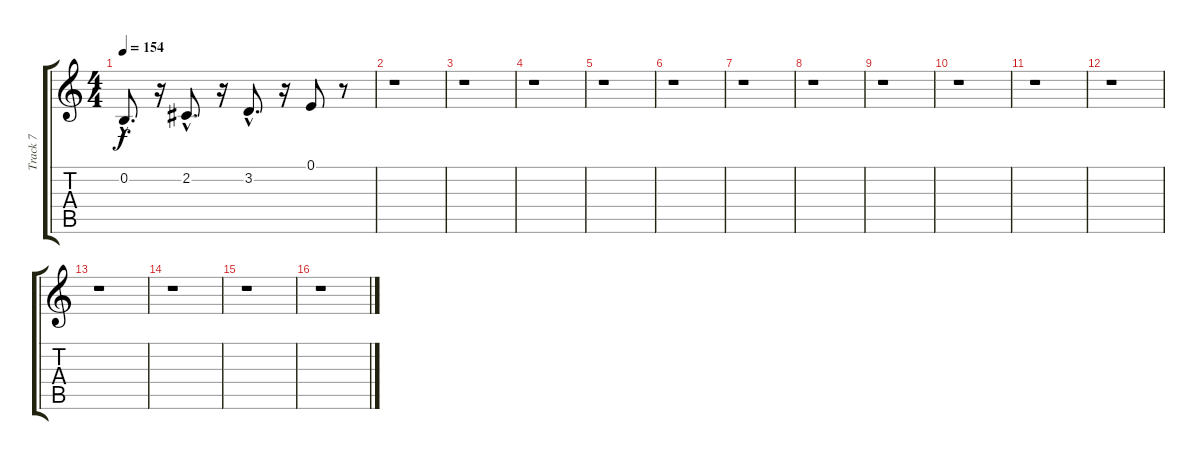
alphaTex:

\track ("Track 7" "Track 7") {instrument trombone}
\staff {score tabs}
\tuning (E4 B3 G3 D3 A2 E2) {hide}
\ts (4 4)
\tempo 154
\clef g2
\ks c
0.2{hac}.8{d dy f} r.16 2.2{hac}.8{d} r.16 3.2{hac}.8{d} r.16 0.1.8 r.8 |
r.1 |
r.1 |
r.1 |
r.1 |
r.1 |
r.1 |
r.1 |
r.1 |
r.1 |
r.1 |
r.1 |
r.1 |
r.1 |
r.1 |
r.1
